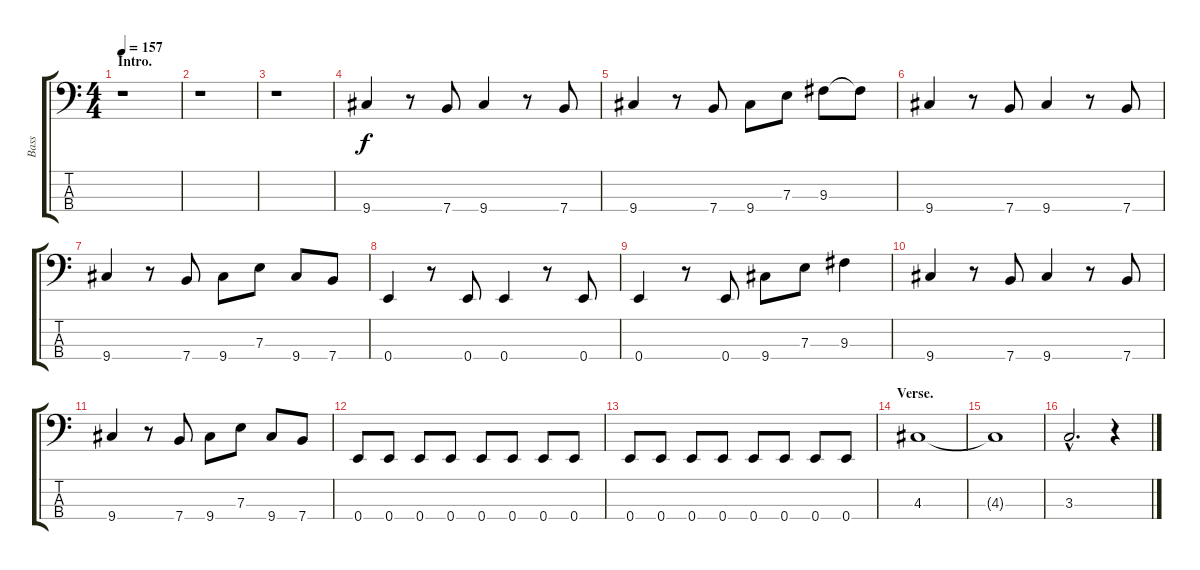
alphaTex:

\track ("Bass" "Bass") {instrument electricbasspick}
\staff {score tabs}
\tuning (G2 D2 A1 E1) {hide}
\ts (4 4)
\section ("" "Intro.")
\tempo 157
\clef f4
\ks c
r.1{dy f instrument electricbasspick} |
r.1 |
r.1 |
9.4.4 r.8 7.4.8 9.4.4 r.8 7.4.8 |
9.4.4 r.8 7.4.8 9.4.8 7.3.8 9.3.8 9.3{t}.8 |
9.4.4 r.8 7.4.8 9.4.4 r.8 7.4.8 |
9.4.4 r.8 7.4.8 9.4.8 7.3.8 9.4.8 7.4.8 |
0.4.4 r.8 0.4.8 0.4.4 r.8 0.4.8 |
0.4.4 r.8 0.4.8 9.4.8 7.3.8 9.3.4 |
9.4.4 r.8 7.4.8 9.4.4 r.8 7.4.8 |
9.4.4 r.8 7.4.8 9.4.8 7.3.8 9.4.8 7.4.8 |
0.4.8 0.4.8 0.4.8 0.4.8 0.4.8 0.4.8 0.4.8 0.4.8 |
0.4.8 0.4.8 0.4.8 0.4.8 0.4.8 0.4.8 0.4.8 0.4.8 |
\section ("" "Verse.")
4.3.1 |
4.3{t}.1 |
3.3{hac}.2{d} r.4
